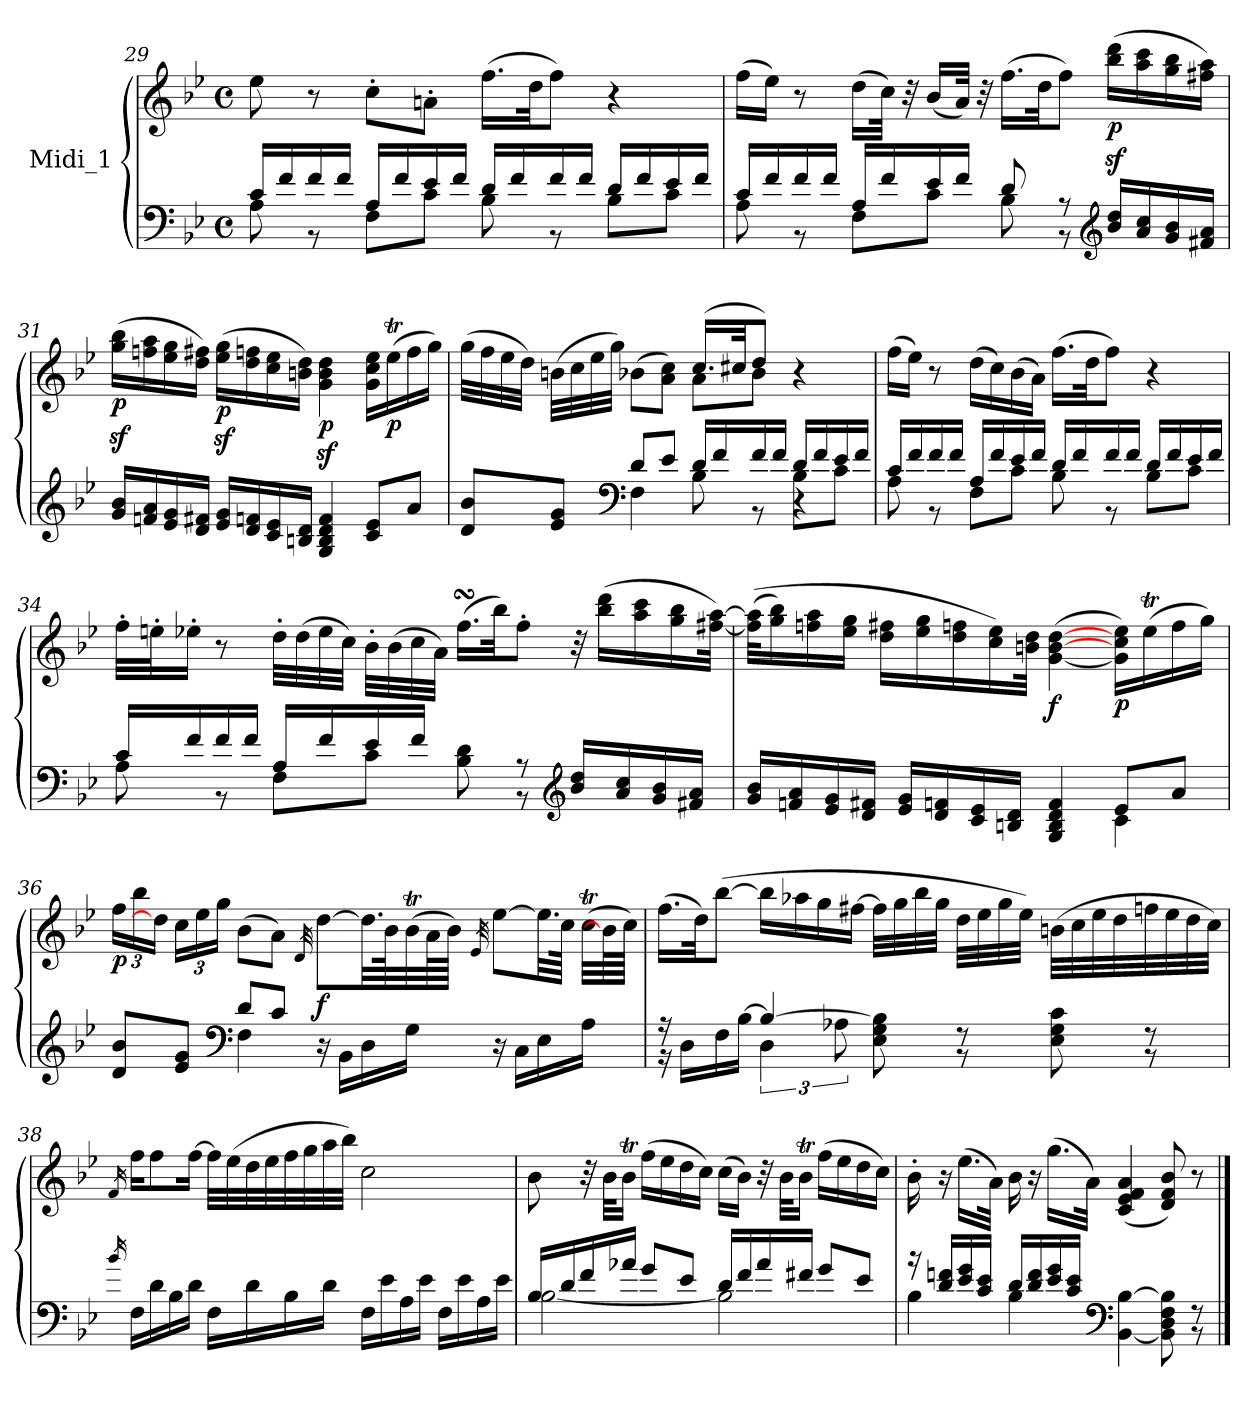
**kern	**kern	**dynam
*part1	*part1	*part1
*staff2	*staff1	*staff1/2
*I"Midi_1	*	*
!!LO:LB:g=z
*clefF4	*clefG2	*
*k[b-e-]	*k[b-e-]	*
*B-:	*B-:	*
*M4/4	*M4/4	*
*met(c)	*met(c)	*
=29	=29	=29
*^	*	*
16c/LL	8A\	8ee-i\	.
16f/	.	.	.
16f/	8r	8r	.
16f/JJ	.	.	.
16A/LL	8F\L	8cc'\L	.
16f/	.	.	.
16e-/	8c\J	8ani'\J	.
16f/JJ	.	.	.
16d/LL	8B-\	(>16.ff\LL	.
16f/	.	.	.
.	.	32dd\JK	.
16f/	8r	8ff\J)	.
16f/JJ	.	.	.
16d/LL	8B-\L	4r	.
16f/	.	.	.
16e-/	8c\J	.	.
16f/JJ	.	.	.
=30	=30	=30	=30
16c/LL	8A\	(>16ff\LL	.
16f/	.	16ee-\JJ)	.
16f/	8r	8r	.
16f/JJ	.	.	.
16A/LL	8F\L	(>16dd\LL	.
16f/	.	32cc\JJk)	.
.	.	32r	.
16e-/	8c\J	(<16b-/LL	.
16f/JJ	.	32a/JJk)	.
.	.	32r	.
8d/	8B-\	(>16.ff\LL	.
.	.	32dd\JK	.
8r	8r	8ff\J)	.
*clefG2	*	*	*
!	!	!	!LO:DY:b
16b-/ 16dd/LL	4ryy	(>16bb-\z< 16ddd\z<LL	p
16a/ 16cc/	.	16aa\ 16ccc\	.
16g/ 16b-/	.	16gg\ 16bb-\	.
16f#X/ 16a/JJ	.	16ff#X\ 16aa\JJ)	.
!!LO:LB:g=z
=31	=31	=31	=31
*	*^	*	*
!	!	!	!	!LO:DY:b
2ryy	16g/ 16b-/LL	2ryy	(>16gg\z< 16bb-\z<LL	p
.	16fni/ 16a/	.	16ffni\ 16aa\	.
.	16e-/ 16g/	.	16ee-\ 16gg\	.
.	16d/ 16f#X/JJ	.	16dd\ 16ff#X\JJ)	.
!	!	!	!	!LO:DY:b
.	16e-/ 16g/LL	.	(>16ee-\z< 16gg\z<LL	p
.	16d/ 16fn/	.	16dd\ 16ffn\	.
.	16c/ 16e-/	.	16cc\ 16ee-\	.
.	16Bn/ 16d/JJ	.	16bn\ 16dd\JJ)	.
!	!	!	!	!LO:DY:b
2ryy	4G/ 4B/ 4d/ 4f/	2ryy	4g\z< 4b\z< 4dd\z<	p
.	8c/ 8e-/L	.	16g\ 16cc\ 16ee-\LL	.
!	!	!	!	!LO:DY:b
.	.	.	(>16ee-T\	p
.	8a/J	.	16ff\	.
.	.	.	16gg\JJ)	.
=32	=32	=32	=32	=32
*	*	*	*^	*
2ryy	8d/ 8b-i/L	4ryy	(>32gg\LLL	2ryy	.
.	.	.	32ff\	.	.
.	.	.	32ee-\	.	.
.	.	.	32dd\JJJ)	.	.
.	8e-/ 8g/J	.	(>32bn\LLL	.	.
.	.	.	32cc\	.	.
.	.	.	32ee-\	.	.
.	.	.	32gg\JJJ)	.	.
*clefF4	*	*	*	*	*
.	8d/L	4F\	(>8b-X\L	.	.
.	8e-/J	.	8a\ 8cc\J)	.	.
4ryy	16d/LL	8B-\	(>16.cc/LL	8a\L	.
.	16f/	.	.	.	.
.	.	.	32cc#X/JK	.	.
.	16f/	8r	8dd/J)	8b-i\J	.
.	16f/JJ	.	.	.	.
4r	16d/LL	8B-\L	4r	4ryy	.
.	16f/	.	.	.	.
.	16e-/	8c\J	.	.	.
.	16f/JJ	.	.	.	.
*	*v	*v	*	*	*
*	*	*v	*v	*
!!LO:LB:g=z
=33	=33	=33	=33
16c/LL	8A\	(>16ff\LL	.
16f/	.	16ee-\JJ)	.
16f/	8r	8r	.
16f/JJ	.	.	.
16A/LL	8F\L	(>16dd\LL	.
16f/	.	16cc\)	.
16e-/	8c\J	(>16b-\	.
16f/JJ	.	16a\JJ)	.
16d/LL	8B-\	(>16.ff\LL	.
16f/	.	.	.
.	.	32dd\JK	.
16f/	8r	8ff\J)	.
16f/JJ	.	.	.
16d/LL	8B-\L	4r	.
16f/	.	.	.
16e-/	8c\J	.	.
16f/JJ	.	.	.
=34	=34	=34	=34
16c/LL	8A\	32ff'\LLL	.
.	.	32een'\J	.
16f/	.	16ee-X'\JJ	.
16f/	8r	8r	.
16f/JJ	.	.	.
16A/LL	8F\L	32dd'\LLL	.
.	.	(>32dd\	.
16f/	.	32ee-\	.
.	.	32cc\JJJ)	.
16e-/	8c\J	32b-'\LLL	.
.	.	(>32b-\	.
16f/JJ	.	32cc\	.
.	.	32a\JJJ)	.
8B-\ 8d\	8ryy	(>16.ffsSSS\LL	.
.	.	32bb-\JK)	.
8r	8r	8ff'\J	.
*clefG2	*	*	*
16b-/ 16dd/LL	4ryy	32r	.
.	.	(>16bb-\ 16ddd\LL	.
16a/ 16cc/	.	.	.
.	.	16aa\ 16ccc\	.
16g/ 16b-/	.	.	.
.	.	16gg\ 16bb-\	.
16f#X/ 16a/JJ	.	.	.
.	.	[32ff#X\ [32aa\JJk)	.
!!LO:LB:g=z
=35	=35	=35	=35
16g/ 16b-/LL	2ryy	(>(>32ff#\] 32aa\]KLL	.
.	.	16gg\ 16bb-\)	.
16fni/ 16a/	.	.	.
.	.	16ffn\ 16aa\	.
16e-/ 16g/	.	.	.
.	.	16ee-\ 16gg\JJ	.
16d/ 16f#X/JJ	.	.	.
.	.	16dd\ 16ff#X\LL	.
16e-/ 16g/LL	.	.	.
.	.	16ee-\ 16gg\	.
16d/ 16fn/	.	.	.
.	.	16dd\ 16ffn\	.
16c/ 16e-/	.	.	.
.	.	16cc\ 16ee-\)	.
16Bn/ 16d/JJ	.	.	.
.	.	32bn\ 32dd\JJk	.
!	!	!	!LO:DY:b
4G/ 4B/ 4d/ 4f/	4ryy	(>[4g\ [4b\ [4dd\	f
!	!	!	!LO:DY:b
8e-/L	4c\	16g\] 16cc\ 16ee-\LL)	p
.	.	(>16ee-T\	.
8a/J	.	16ff\	.
.	.	16gg\JJ)	.
=36	=36	=36	=36
*	*	*Xbrackettup	*
!	!	!	!LO:DY:b
8d/ 8b-i/L	4ryy	24ff\LL	p
.	.	24bb-i\	.
.	.	24dd\JJ]	.
8e-/ 8g/J	.	24cc\LL	.
.	.	24ee-\	.
.	.	24gg\JJ	.
*clefF4	*	*	*
8d/L	4F\	(>8b-\L	.
8c/J	.	8a\J)	.
.	.	32qd/	.
!	!	!	!LO:DY:b
16r	2ryy	[8dd\L	f
16BB-\LL	.	.	.
16D\	.	32.dd\LL]	.
.	.	64b-\K	.
16G\JJ	.	(>32b-T\	.
.	.	64a\L	.
.	.	64b-\JJJJ)	.
.	.	32qe-/	.
16r	.	[8ee-\L	.
16C\LL	.	.	.
16E-\	.	32.ee-\LL]	.
.	.	64cc\JJJk	.
16A\JJ	.	(>32ccT\LLL	.
.	.	64b\L]	.
.	.	64cc\JJJJ)	.
!!LO:LB:g=z
=37	=37	=37	=37
16r	16r	(>16.ff\LL	.
16D\LL	8ryy	.	.
.	.	32dd\JK)	.
16F\	.	(>[8bb-i\J	.
[16B-\JJ	16ryy	.	.
4B-/_	6D\	16bb-\LL]	.
.	.	16aa-X\	.
.	.	16gg\	.
.	12A-X\	.	.
.	.	[16ff#X\JJ	.
8E-\ 8G\ 8B-\]	8ryy	32ff#\LLL]	.
.	.	32gg\	.
.	.	32bb-\	.
.	.	32gg\JJJ	.
8r	8r	32dd\LLL	.
.	.	32ee-\	.
.	.	32gg\	.
.	.	32ee-\JJJ)	.
8E-\ 8G\ 8c\	8ryy	(>32bn\LLL	.
.	.	32cc\	.
.	.	32ee-\	.
.	.	32dd\	.
8r	8r	32ffn\	.
.	.	32ee-\	.
.	.	32dd\	.
.	.	32cc\JJJ)	.
!!LO:PB:g=z
=38	=38	=38	=38
16qb-/	.	16qf/	.
16F\LL	2ryy	16ff\KL	.
16d\	.	8ff\	.
16B-\	.	.	.
16d\JJ	.	[16ff\Jk	.
16F\LL	.	32ff\LLL]	.
.	.	(>32ee-\	.
16d\	.	32dd\	.
.	.	32ee-\	.
16B-\	.	32ff\	.
.	.	32gg\	.
16d\JJ	.	32aa\	.
.	.	32bb-\JJJ)	.
16F\LL	2ryy	2cc\	.
16e-\	.	.	.
16A\	.	.	.
16e-\JJ	.	.	.
16F\LL	.	.	.
16e-\	.	.	.
16A\	.	.	.
16e-\JJ	.	.	.
=39	=39	=39	=39
16B-/LL	[2B-\	8b-\	.
16d/	.	.	.
16f/	.	32r	.
.	.	32b-\KLL	.
16a-X/JJ	.	16b-T\JJ	.
8g/L	.	(>16ff\LL	.
.	.	16ee-\	.
8e-/J	.	16dd\	.
.	.	16cc\JJ)	.
16d/LL	2B-\]	(>16cc\LL	.
16f/	.	16b-\JJ)	.
16a-/	.	32r	.
.	.	32b-\KLL	.
16f#X/JJ	.	16b-T\JJ	.
8g/L	.	(>16ff\LL	.
.	.	16ee-\	.
8e-/J	.	16dd\	.
.	.	16cc\JJ)	.
!!LO:LB:g=z
=40	=40	=40	=40
16r	4B-\	16b-'\	.
16d/ 16fni/LL	.	16r	.
16e-/ 16g/	.	(>16.ee-\LL	.
16c/ 16e-/JJ	.	.	.
.	.	32a\JJk)	.
16d/LL	4B-\	16b-\	.
16d/ 16f/	.	16r	.
16e-/ 16g/	.	(>16.gg\LL	.
16c/ 16e-/JJ	.	.	.
.	.	32a\JJk)	.
*clefF4	*	*	*
[4BB-\ [4B-\	4ryy	(<4c/ 4e-/ 4f/ 4a/	.
8BB-\] 8D\ 8F\ 8B-\]	8ryy	8d/ 8f/ 8b-/)	.
8r	8r	8r	.
*v	*v	*	*
==	==	==
*-	*-	*-
